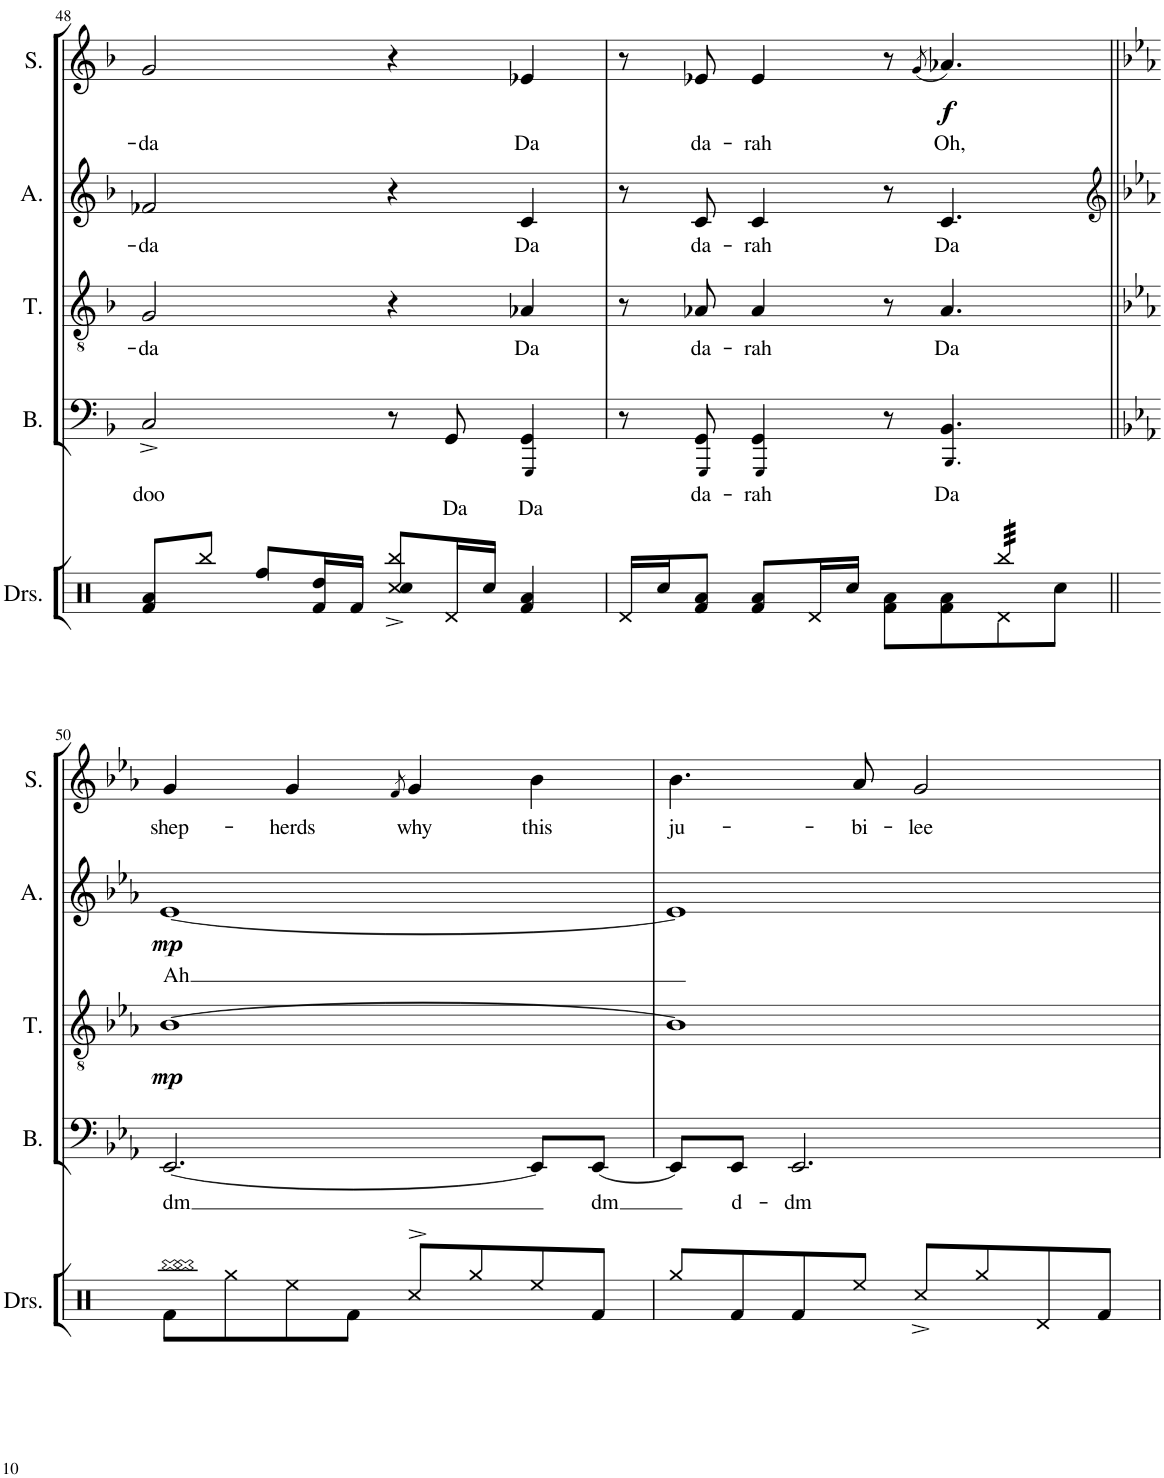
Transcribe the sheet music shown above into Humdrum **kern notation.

**kern	**text	**kern	**text	**dynam	**kern	**text	**dynam	**kern	**text	**dynam
*part4	*part4	*part3	*part3	*part3	*part2	*part2	*part2	*part1	*part1	*part1
*staff4	*staff4	*staff3	*staff3	*staff3	*staff2	*staff2	*staff2	*staff1	*staff1	*staff1
*I"Bass	*	*I"Tenor	*	*	*I"Alto	*	*	*I"Soprano	*	*
*I'B.	*	*I'T.	*	*	*I'A.	*	*	*I'S.	*	*
!!LO:PB:g=z
*clefF4	*	*clefGv2	*	*	*clefG2	*	*	*clefG2	*	*
*k[b-]	*	*k[b-]	*	*	*k[b-]	*	*	*k[b-]	*	*
*M4/4	*	*M4/4	*	*	*M4/4	*	*	*M4/4	*	*
=48	=48	=48	=48	=48	=48	=48	=48	=48	=48	=48
!	!LO:LY:b	!	!LO:LY:b	!	!	!LO:LY:b	!	!	!LO:LY:b	!
2C^/	doo	2G/	-da	.	2f-X/	-da	.	2g/	-da	.
8r	.	4r	.	.	4r	.	.	4r	.	.
!	!LO:LY:b	!	!	!	!	!	!	!	!	!
8GG/	Da	.	.	.	.	.	.	.	.	.
!	!LO:LY:b	!	!LO:LY:b	!	!	!LO:LY:b	!	!	!LO:LY:b	!
4GGG!/ 4GG/	Da	4A-X/	Da	.	4c/	Da	.	4e-X/	Da	.
=49	=49	=49	=49	=49	=49	=49	=49	=49	=49	=49
8r	.	8r	.	.	8r	.	.	8r	.	.
!	!LO:LY:b	!	!LO:LY:b	!	!	!LO:LY:b	!	!	!LO:LY:b	!
8GGG!/ 8GG/	da-	8A-X/	da-	.	8c/	da-	.	8e-X/	da-	.
!	!LO:LY:b	!	!LO:LY:b	!	!	!LO:LY:b	!	!	!LO:LY:b	!
4GGG!/ 4GG/	-rah	4A-/	-rah	.	4c/	-rah	.	4e-/	-rah	.
8r	.	8r	.	.	8r	.	.	8r	.	.
.	.	.	.	.	.	.	.	(8qg/	.	.
!	!LO:LY:b	!	!LO:LY:b	!	!	!LO:LY:b	!	!	!LO:LY:b	!LO:DY:b
4.BBB-!/ 4.BB-/	Da	4.A-/	Da	.	4.c/	Da	.	4.a-X/)	Oh,	f
!!LO:LB:g=z
=50||	=50||	=50||	=50||	=50||	=50||	=50||	=50||	=50||	=50||	=50||
*	*	*	*	*	*clefG2	*	*	*	*	*
*k[b-e-a-]	*	*k[b-e-a-]	*	*	*k[b-e-a-]	*	*	*k[b-e-a-]	*	*
!	!LO:LY:b	!	!	!LO:DY:b	!	!LO:LY:b	!LO:DY:b	!	!LO:LY:b	!
[2.EE-/	dm	[1B-	.	mp	[1e-	Ah	mp	4g/	shep-	.
!	!	!	!	!	!	!	!	!	!LO:LY:b	!
.	.	.	.	.	.	.	.	4g/	-herds	.
.	.	.	.	.	.	.	.	8qf/	.	.
!	!	!	!	!	!	!	!	!	!LO:LY:b	!
.	.	.	.	.	.	.	.	4g/	why	.
!	!	!	!	!	!	!	!	!	!LO:LY:b	!
8EE-'/L]	.	.	.	.	.	.	.	4b-\	this	.
!	!LO:LY:b	!	!	!	!	!	!	!	!	!
[8EE-'/J	dm	.	.	.	.	.	.	.	.	.
=51	=51	=51	=51	=51	=51	=51	=51	=51	=51	=51
!	!	!	!	!	!	!	!	!	!LO:LY:b	!
8EE-'/L]	.	1B-]	.	.	1e-]	.	.	4.b-\	ju-	.
!	!LO:LY:b	!	!	!	!	!	!	!	!	!
8EE-'/J	d-	.	.	.	.	.	.	.	.	.
!	!LO:LY:b	!	!	!	!	!	!	!	!	!
2.EE-/	-dm	.	.	.	.	.	.	.	.	.
!	!	!	!	!	!	!	!	!	!LO:LY:b	!
.	.	.	.	.	.	.	.	8a-/	-bi-	.
!	!	!	!	!	!	!	!	!	!LO:LY:b	!
.	.	.	.	.	.	.	.	2g/	-lee	.
=	=	=	=	=	=	=	=	=	=	=
*-	*-	*-	*-	*-	*-	*-	*-	*-	*-	*-
